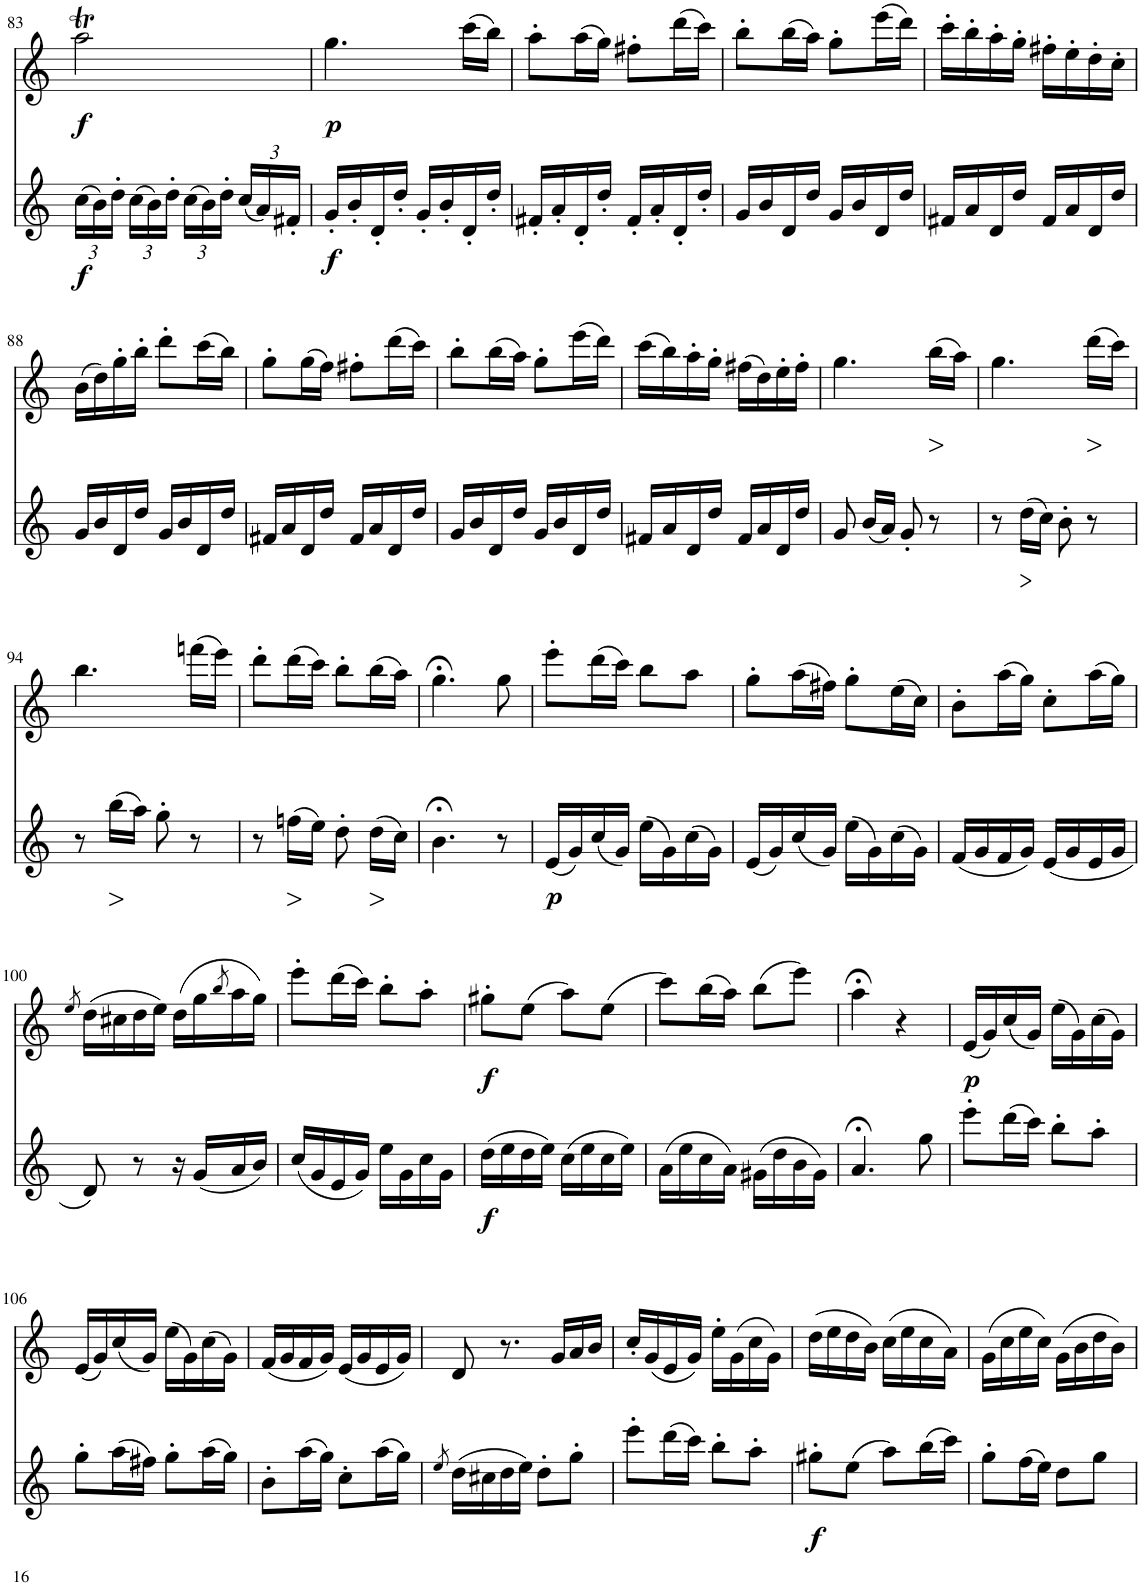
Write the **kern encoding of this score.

**kern	**dynam	**kern	**dynam
*part2	*part2	*part1	*part1
*staff2	*staff2	*staff1	*staff1
*I"Flöte	*	*I"Flöte 1	*
*I'Fl	*	*I'Fl	*
!!LO:PB:g=z
*clefG2	*	*clefG2	*
*k[]	*	*k[]	*
*M2/4	*	*M2/4	*
*Xbrackettup	*	*	*
=83	=83	=83	=83
!	!LO:DY:b	!	!LO:DY:b
(24cc\LL	f	2aaT\	f
24b\)	.	.	.
24dd'\JJ	.	.	.
(24cc\LL	.	.	.
24b\)	.	.	.
24dd'\JJ	.	.	.
(24cc\LL	.	.	.
24b\)	.	.	.
24dd'\JJ	.	.	.
(24cc/LL	.	.	.
24a/)	.	.	.
24f#X'/JJ	.	.	.
=84	=84	=84	=84
!	!LO:DY:b	!	!LO:DY:b
16g'/LL	f	4.gg\	p
16b'/	.	.	.
16d'/	.	.	.
16dd'/JJ	.	.	.
16g'/LL	.	.	.
16b'/	.	.	.
16d'/	.	(16ccc\LL	.
16dd'/JJ	.	16bb\JJ)	.
=85	=85	=85	=85
16f#X'/LL	.	8aa'\L	.
16a'/	.	.	.
16d'/	.	(16aa\L	.
16dd'/JJ	.	16gg\JJ)	.
16f#'/LL	.	8ff#X'\L	.
16a'/	.	.	.
16d'/	.	(16ddd\L	.
16dd'/JJ	.	16ccc\JJ)	.
=86	=86	=86	=86
16g/LL	.	8bb'\L	.
16b/	.	.	.
16d/	.	(16bb\L	.
16dd/JJ	.	16aa\JJ)	.
16g/LL	.	8gg'\L	.
16b/	.	.	.
16d/	.	(16eee\L	.
16dd/JJ	.	16ddd\JJ)	.
=87	=87	=87	=87
16f#X/LL	.	16ccc'\LL	.
16a/	.	16bb'\	.
16d/	.	16aa'\	.
16dd/JJ	.	16gg'\JJ	.
16f#/LL	.	16ff#X'\LL	.
16a/	.	16ee'\	.
16d/	.	16dd'\	.
16dd/JJ	.	16cc'\JJ	.
!!LO:LB:g=z
=88	=88	=88	=88
16g/LL	.	(16b\LL	.
16b/	.	16dd\)	.
16d/	.	16gg'\	.
16dd/JJ	.	16bb'\JJ	.
16g/LL	.	8ddd'\L	.
16b/	.	.	.
16d/	.	(16ccc\L	.
16dd/JJ	.	16bb\JJ)	.
=89	=89	=89	=89
16f#X/LL	.	8gg'\L	.
16a/	.	.	.
16d/	.	(16gg\L	.
16dd/JJ	.	16ff\JJ)	.
16f#/LL	.	8ff#X'\L	.
16a/	.	.	.
16d/	.	(16ddd\L	.
16dd/JJ	.	16ccc\JJ)	.
=90	=90	=90	=90
16g/LL	.	8bb'\L	.
16b/	.	.	.
16d/	.	(16bb\L	.
16dd/JJ	.	16aa\JJ)	.
16g/LL	.	8gg'\L	.
16b/	.	.	.
16d/	.	(16eee\L	.
16dd/JJ	.	16ddd\JJ)	.
=91	=91	=91	=91
16f#X/LL	.	(16ccc\LL	.
16a/	.	16bb\)	.
16d/	.	16aa'\	.
16dd/JJ	.	16gg'\JJ	.
16f#/LL	.	(16ff#X\LL	.
16a/	.	16dd\)	.
16d/	.	16ee'\	.
16dd/JJ	.	16ff#'\JJ	.
=92	=92	=92	=92
8g/	.	4.gg\	.
(16b/LL	.	.	.
16a/JJ)	.	.	.
8g'/	.	.	.
!	!	!	!LO:HP:b
8r	.	(16bb\LL	>
.	.	16aa\JJ)	.
=93	=93	=93	=93
8r	.	4.gg\	.
!	!LO:HP:b	!	!
(16dd\LL	>	.	.
16cc\JJ)	.	.	.
8b'\	.	.	.
8r	.	(16ddd\LL	.
.	.	16ccc\JJ)	]
!!LO:LB:g=z
=94	=94	=94	=94
8r	.	4.bb\	.
!	!LO:HP:b	!	!
(16bb\LL	>	.	.
16aa\JJ)	]	.	.
8gg'\	.	.	.
8r	.	(16fffn\LL	.
.	.	16eee\JJ)	.
=95	=95	=95	=95
8r	.	8ddd'\L	.
!	!LO:HP:b	!	!
(16ffn\LL	>	(16ddd\L	.
16ee\JJ)	]	16ccc\JJ)	.
8dd'\	.	8bb'\L	.
(16dd\LL	.	(16bb\L	.
16cc\JJ)	]	16aa\JJ)	.
=96	=96	=96	=96
4.b;<\	.	4.gg;<\	.
8r	.	8gg\	.
=97	=97	=97	=97
!	!LO:DY:b	!	!
(16e/LL	p	8eee'\L	.
16g/)	.	.	.
(16cc/	.	(16ddd\L	.
16g/JJ)	.	16ccc\JJ)	.
(16ee\LL	.	8bb\L	.
16g\)	.	.	.
(16cc\	.	8aa\J	.
16g\JJ)	.	.	.
=98	=98	=98	=98
(16e/LL	.	8gg'\L	.
16g/)	.	.	.
(16cc/	.	(16aa\L	.
16g/JJ)	.	16ff#X\JJ)	.
(16ee\LL	.	8gg'\L	.
16g\)	.	.	.
(16cc\	.	(16ee\L	.
16g\JJ)	.	16cc\JJ)	.
=99	=99	=99	=99
(16f/LL	.	8b'\L	.
16g/	.	.	.
16f/	.	(16aa\L	.
16g/JJ)	.	16gg\JJ)	.
(16e/LL	.	8cc'\L	.
16g/	.	.	.
16e/	.	(16aa\L	.
16g/JJ	.	16gg\JJ)	.
!!LO:LB:g=z
=100	=100	=100	=100
.	.	8qee/	.
8d/)	.	(16dd\LL	.
.	.	16cc#X\	.
8r	.	16dd\	.
.	.	16ee\JJ)	.
16r	.	(16dd\LL	.
(16g/LL	.	16gg\	.
.	.	8qbb/	.
16a/	.	16aa\	.
16b/JJ)	.	16gg\JJ)	.
=101	=101	=101	=101
(16cc/LL	.	8eee'\L	.
16g/	.	.	.
16e/	.	(16ddd\L	.
16g/JJ)	.	16ccc\JJ)	.
16ee\LL	.	8bb'\L	.
16g\	.	.	.
16cc\	.	8aa'\J	.
16g\JJ	.	.	.
=102	=102	=102	=102
!	!LO:DY:b	!	!LO:DY:b
(16dd\LL	f	8gg#X'\L	f
16ee\	.	.	.
16dd\	.	(8ee\J	.
16ee\JJ)	.	.	.
(16cc\LL	.	8aa\L)	.
16ee\	.	.	.
16cc\	.	(8ee\J	.
16ee\JJ)	.	.	.
=103	=103	=103	=103
(16a\LL	.	8ccc\L)	.
16ee\	.	.	.
16cc\	.	(16bb\L	.
16a\JJ)	.	16aa\JJ)	.
(16g#X\LL	.	(8bb\L	.
16dd\	.	.	.
16b\	.	8eee\J)	.
16g#\JJ)	.	.	.
=104	=104	=104	=104
4.a;</	.	4aa;<\	.
.	.	4r	.
8gg\	.	.	.
=105	=105	=105	=105
!	!	!	!LO:DY:b
8eee'\L	.	(16e/LL	p
.	.	16g/)	.
(16ddd\L	.	(16cc/	.
16ccc\JJ)	.	16g/JJ)	.
8bb'\L	.	(16ee\LL	.
.	.	16g\)	.
8aa'\J	.	(16cc\	.
.	.	16g\JJ)	.
!!LO:LB:g=z
=106	=106	=106	=106
8gg'\L	.	(16e/LL	.
.	.	16g/)	.
(16aa\L	.	(16cc/	.
16ff#X\JJ)	.	16g/JJ)	.
8gg'\L	.	(16ee\LL	.
.	.	16g\)	.
(16aa\L	.	(16cc\	.
16gg\JJ)	.	16g\JJ)	.
=107	=107	=107	=107
8b'\L	.	(16f/LL	.
.	.	16g/	.
(16aa\L	.	16f/	.
16gg\JJ)	.	16g/JJ)	.
8cc'\L	.	(16e/LL	.
.	.	16g/	.
(16aa\L	.	16e/	.
16gg\JJ)	.	16g/JJ)	.
=108	=108	=108	=108
8qee/	.	.	.
(16dd\LL	.	8d/	.
16cc#X\	.	.	.
16dd\	.	8.r	.
16ee\JJ)	.	.	.
8dd'\L	.	.	.
.	.	16g/LL	.
8gg'\J	.	16a/	.
.	.	16b/JJ	.
=109	=109	=109	=109
8eee'\L	.	16cc'/LL	.
.	.	(16g/	.
(16ddd\L	.	16e/	.
16ccc\JJ)	.	16g/JJ)	.
8bb'\L	.	16ee'\LL	.
.	.	(16g\	.
8aa'\J	.	16cc\	.
.	.	16g\JJ)	.
=110	=110	=110	=110
!	!LO:DY:b	!	!
8gg#X'\L	f	(16dd\LL	.
.	.	16ee\	.
(8ee\J	.	16dd\	.
.	.	16b\JJ)	.
8aa\L)	.	(16cc\LL	.
.	.	16ee\	.
(16bb\L	.	16cc\	.
16ccc\JJ)	.	16a\JJ)	.
=111	=111	=111	=111
8gg'\L	.	(16g\LL	.
.	.	16cc\	.
(16ff\L	.	16ee\	.
16ee\JJ)	.	16cc\JJ)	.
8dd\L	.	(16g\LL	.
.	.	16b\	.
8gg\J	.	16dd\	.
.	.	16b\JJ)	.
=	=	=	=
*-	*-	*-	*-
